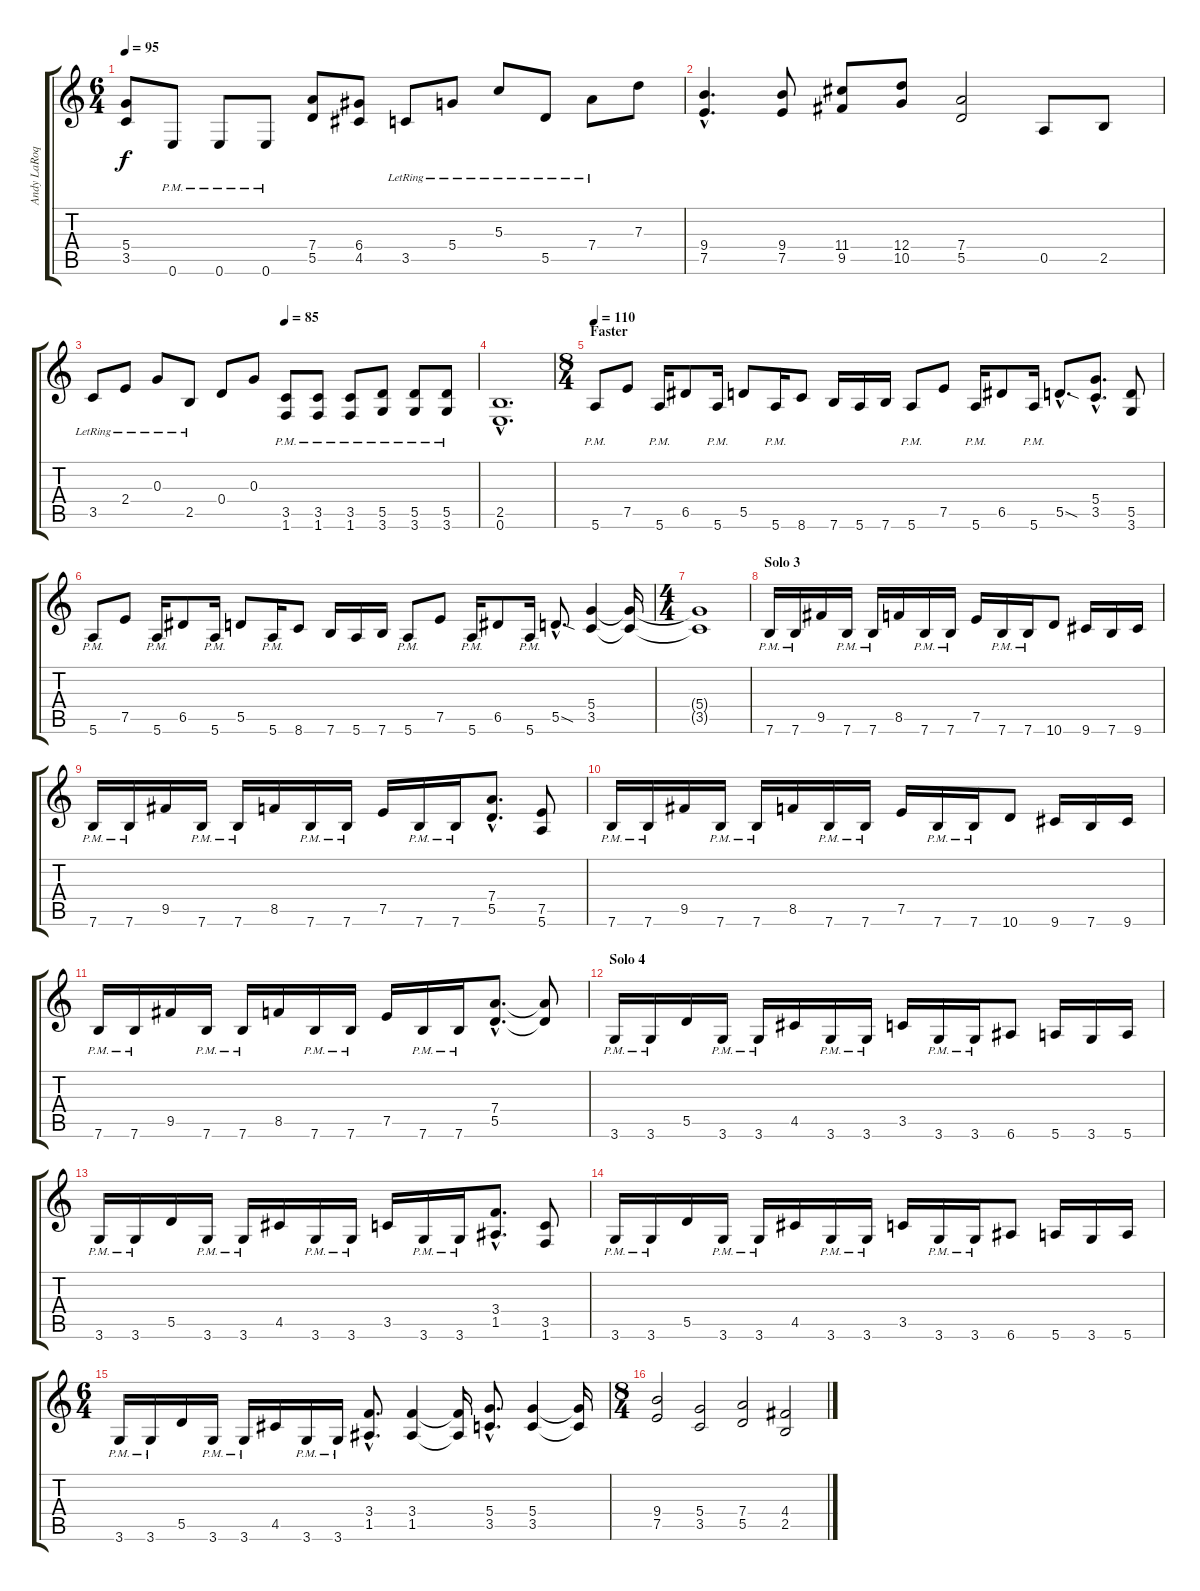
\track ("Andy LaRoque" "Andy LaRoq") {instrument distortionguitar}
\staff {score tabs}
\tuning (E4 B3 G3 D3 A2 E2) {hide}
\ts (6 4)
\tempo 95
\clef g2
\ks c
(5.4 3.5).8{dy f} 0.6{pm}.8 0.6{pm}.8 0.6{pm}.8 (7.4 5.5).8 (6.4 4.5).8 3.5{lr}.8 5.4{lr}.8 5.3{lr}.8 5.5{lr}.8 7.4{lr}.8 7.3.8 |
(9.4{hac} 7.5{hac}).4{d} (9.4 7.5).8 (11.4 9.5).8 (12.4 10.5).8 (7.4 5.5).2 0.5.8 2.5.8 |
\tempo (85 0.5)
3.5{lr}.8 2.4{lr}.8 0.3{lr}.8 2.5{lr}.8 0.4.8 0.3.8 (3.5{pm} 1.6{pm}).8 (3.5{pm} 1.6{pm}).8 (3.5{pm} 1.6{pm}).8 (5.5{pm} 3.6{pm}).8 (5.5{pm} 3.6{pm}).8 (5.5{pm} 3.6{pm}).8 |
(2.5{hac} 0.6{hac}).1{d} |
\ts (8 4)
\section ("" "Faster")
\tempo 110
5.6{pm}.8 7.5.8 5.6{pm}.16 6.5.8 5.6{pm}.16 5.5.8 5.6{pm}.16 8.6.8 7.6.16 5.6.16 7.6.16 5.6{pm}.8 7.5.8 5.6{pm}.16 6.5.8 5.6{pm}.16 5.5{sod hac}.8{d} (5.4{hac} 3.5{hac}).8{d} (5.5 3.6).8 |
5.6{pm}.8 7.5.8 5.6{pm}.16 6.5.8 5.6{pm}.16 5.5.8 5.6{pm}.16 8.6.8 7.6.16 5.6.16 7.6.16 5.6{pm}.8 7.5.8 5.6{pm}.16 6.5.8 5.6{pm}.16 5.5{sod hac}.8{d} (5.4 3.5).4 (5.4{t} 3.5{t}).16 |
\ts (4 4)
(5.4{t} 3.5{t}).1 |
\section ("" "Solo 3")
7.6{pm}.16 7.6{pm}.16 9.5.16 7.6{pm}.16 7.6{pm}.16 8.5.16 7.6{pm}.16 7.6{pm}.16 7.5.16 7.6{pm}.16 7.6{pm}.16 10.6.8 9.6.16 7.6.16 9.6.16 |
7.6{pm}.16 7.6{pm}.16 9.5.16 7.6{pm}.16 7.6{pm}.16 8.5.16 7.6{pm}.16 7.6{pm}.16 7.5.16 7.6{pm}.16 7.6{pm}.16 (7.4{hac} 5.5{hac}).8{d} (7.5 5.6).8 |
7.6{pm}.16 7.6{pm}.16 9.5.16 7.6{pm}.16 7.6{pm}.16 8.5.16 7.6{pm}.16 7.6{pm}.16 7.5.16 7.6{pm}.16 7.6{pm}.16 10.6.8 9.6.16 7.6.16 9.6.16 |
7.6{pm}.16 7.6{pm}.16 9.5.16 7.6{pm}.16 7.6{pm}.16 8.5.16 7.6{pm}.16 7.6{pm}.16 7.5.16 7.6{pm}.16 7.6{pm}.16 (7.4{hac} 5.5{hac}).8{d} (7.4{t} 5.5{t}).8 |
\section ("" "Solo 4")
3.6{pm}.16 3.6{pm}.16 5.5.16 3.6{pm}.16 3.6{pm}.16 4.5.16 3.6{pm}.16 3.6{pm}.16 3.5.16 3.6{pm}.16 3.6{pm}.16 6.6.8 5.6.16 3.6.16 5.6.16 |
3.6{pm}.16 3.6{pm}.16 5.5.16 3.6{pm}.16 3.6{pm}.16 4.5.16 3.6{pm}.16 3.6{pm}.16 3.5.16 3.6{pm}.16 3.6{pm}.16 (3.4{hac} 1.5{hac}).8{d} (3.5 1.6).8 |
3.6{pm}.16 3.6{pm}.16 5.5.16 3.6{pm}.16 3.6{pm}.16 4.5.16 3.6{pm}.16 3.6{pm}.16 3.5.16 3.6{pm}.16 3.6{pm}.16 6.6.8 5.6.16 3.6.16 5.6.16 |
\ts (6 4)
3.6{pm}.16 3.6{pm}.16 5.5.16 3.6{pm}.16 3.6{pm}.16 4.5.16 3.6{pm}.16 3.6{pm}.16 (3.4{hac} 1.5{hac}).8{d} (3.4 1.5).4 (3.4{t} 1.5{t}).16 (5.4{hac} 3.5{hac}).8{d} (5.4 3.5).4 (5.4{t} 3.5{t}).16 |
\ts (8 4)
(9.4 7.5).2 (5.4 3.5).2 (7.4 5.5).2 (4.4 2.5).2
